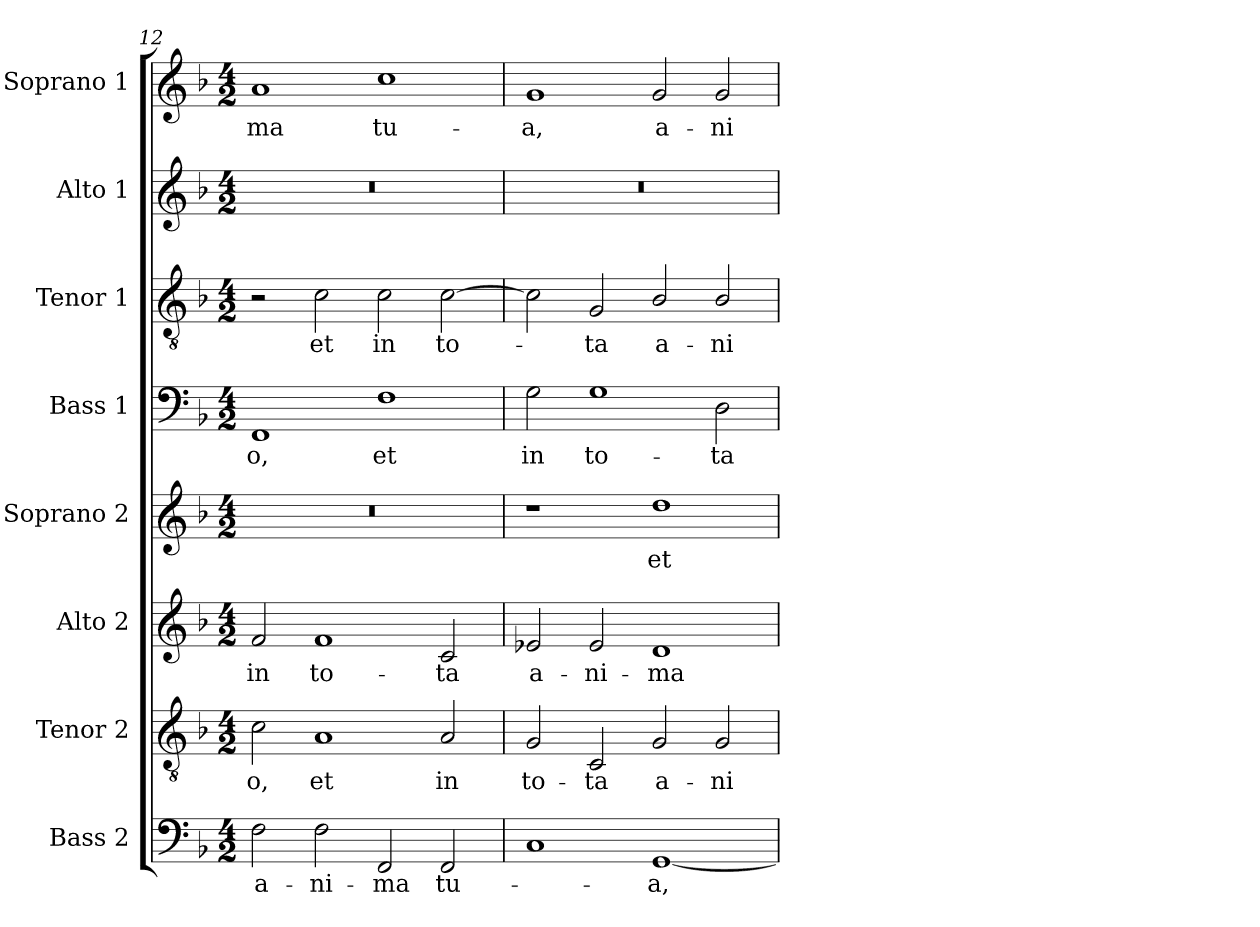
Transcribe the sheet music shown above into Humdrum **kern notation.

**kern	**text	**kern	**text	**kern	**text	**kern	**text	**kern	**text	**kern	**text	**kern	**kern	**text
*part8	*part8	*part7	*part7	*part6	*part6	*part5	*part5	*part4	*part4	*part3	*part3	*part2	*part1	*part1
*staff8	*staff8	*staff7	*staff7	*staff6	*staff6	*staff5	*staff5	*staff4	*staff4	*staff3	*staff3	*staff2	*staff1	*staff1
*I"Bass 2	*	*I"Tenor 2	*	*I"Alto 2	*	*I"Soprano 2	*	*I"Bass 1	*	*I"Tenor 1	*	*I"Alto 1	*I"Soprano 1	*
*I'B2.	*	*I'T2.	*	*I'A2.	*	*I'S2.	*	*I'B1.	*	*I'T1.	*	*I'A1.	*I'S1.	*
*clefF4	*	*clefGv2	*	*clefG2	*	*clefG2	*	*clefF4	*	*clefGv2	*	*clefG2	*clefG2	*
*	*	*ITrd7c12	*	*	*	*	*	*	*	*ITrd7c12	*	*	*	*
*k[b-]	*	*k[b-]	*	*k[b-]	*	*k[b-]	*	*k[b-]	*	*k[b-]	*	*k[b-]	*k[b-]	*
*F:	*	*F:	*	*F:	*	*F:	*	*F:	*	*F:	*	*F:	*F:	*
*M4/2	*	*M4/2	*	*M4/2	*	*M4/2	*	*M4/2	*	*M4/2	*	*M4/2	*M4/2	*
=12	=12	=12	=12	=12	=12	=12	=12	=12	=12	=12	=12	=12	=12	=12
!	!LO:LY:b:color=#000000	!	!	!	!	!	!	!	!	!	!	!	!	!
!	!	!	!LO:LY:b:color=#000000	!	!	!	!	!	!	!	!	!	!	!
!	!	!	!	!	!LO:LY:b:color=#000000	!LO:N:vis=1	!	!	!	!	!	!	!	!
!	!	!	!	!	!	!	!	!	!LO:LY:b:color=#000000	!	!	!LO:N:vis=1	!	!
!	!	!	!	!	!	!	!	!	!	!	!	!	!	!LO:LY:b:color=#000000
2Fi\	a-	2Ci\	-o,	2fi/	in	0r	.	1FFi	-o,	2r	.	0r	1ai	-ma
!	!LO:LY:b:color=#000000	!	!	!	!	!	!	!	!	!	!	!	!	!
!	!	!	!LO:LY:b:color=#000000	!	!	!	!	!	!	!	!	!	!	!
!	!	!	!	!	!LO:LY:b:color=#000000	!	!	!	!	!	!	!	!	!
!	!	!	!	!	!	!	!	!	!	!	!LO:LY:b:color=#000000	!	!	!
2Fi\	-ni-	1AAi	et	1fi	to-	.	.	.	.	2Ci\	et	.	.	.
!	!LO:LY:b:color=#000000	!	!	!	!	!	!	!	!	!	!	!	!	!
!	!	!	!	!	!	!	!	!	!LO:LY:b:color=#000000	!	!	!	!	!
!	!	!	!	!	!	!	!	!	!	!	!LO:LY:b:color=#000000	!	!	!
!	!	!	!	!	!	!	!	!	!	!	!	!	!	!LO:LY:b:color=#000000
2FFi/	-ma	.	.	.	.	.	.	1Fi	et	2Ci\	in	.	1cci	tu-
!	!LO:LY:b:color=#000000	!	!	!	!	!	!	!	!	!	!	!	!	!
!	!	!	!LO:LY:b:color=#000000	!	!	!	!	!	!	!	!	!	!	!
!	!	!	!	!	!LO:LY:b:color=#000000	!	!	!	!	!	!	!	!	!
!	!	!	!	!	!	!	!	!	!	!	!LO:LY:b:color=#000000	!	!	!
2FFi/	tu-	2AAi/	in	2ci/	-ta	.	.	.	.	[2Ci\	to-	.	.	.
=13	=13	=13	=13	=13	=13	=13	=13	=13	=13	=13	=13	=13	=13	=13
!	!	!	!LO:LY:b:color=#000000	!	!	!	!	!	!	!	!	!	!	!
!	!	!	!	!	!LO:LY:b:color=#000000	!	!	!	!	!	!	!	!	!
!	!	!	!	!	!	!	!	!	!LO:LY:b:color=#000000	!	!	!LO:N:vis=1	!	!
!	!	!	!	!	!	!	!	!	!	!	!	!	!	!LO:LY:b:color=#000000
1Ci	.	2GGi/	to-	2e-Xi/	a-	1r	.	2Gi\	in	2Ci\]	.	0r	1gi	-a,
!	!	!	!LO:LY:b:color=#000000	!	!	!	!	!	!	!	!	!	!	!
!	!	!	!	!	!LO:LY:b:color=#000000	!	!	!	!	!	!	!	!	!
!	!	!	!	!	!	!	!	!	!LO:LY:b:color=#000000	!	!	!	!	!
!	!	!	!	!	!	!	!	!	!	!	!LO:LY:b:color=#000000	!	!	!
.	.	2CCi/	-ta	2e-i/	-ni-	.	.	1Gi	to-	2GGi/	-ta	.	.	.
!	!LO:LY:b:color=#000000	!	!	!	!	!	!	!	!	!	!	!	!	!
!	!	!	!LO:LY:b:color=#000000	!	!	!	!	!	!	!	!	!	!	!
!	!	!	!	!	!LO:LY:b:color=#000000	!	!	!	!	!	!	!	!	!
!	!	!	!	!	!	!	!LO:LY:b:color=#000000	!	!	!	!	!	!	!
!	!	!	!	!	!	!	!	!	!	!	!LO:LY:b:color=#000000	!	!	!
!	!	!	!	!	!	!	!	!	!	!	!	!	!	!LO:LY:b:color=#000000
[1GGi	-a,	2GGi/	a-	1di	-ma	1ddi	et	.	.	2BB-i/	a-	.	2gi/	a-
!	!	!	!LO:LY:b:color=#000000	!	!	!	!	!	!	!	!	!	!	!
!	!	!	!	!	!	!	!	!	!LO:LY:b:color=#000000	!	!	!	!	!
!	!	!	!	!	!	!	!	!	!	!	!LO:LY:b:color=#000000	!	!	!
!	!	!	!	!	!	!	!	!	!	!	!	!	!	!LO:LY:b:color=#000000
.	.	2GGi/	-ni-	.	.	.	.	2Di\	-ta	2BB-i/	-ni-	.	2gi/	-ni-
=	=	=	=	=	=	=	=	=	=	=	=	=	=	=
*-	*-	*-	*-	*-	*-	*-	*-	*-	*-	*-	*-	*-	*-	*-
